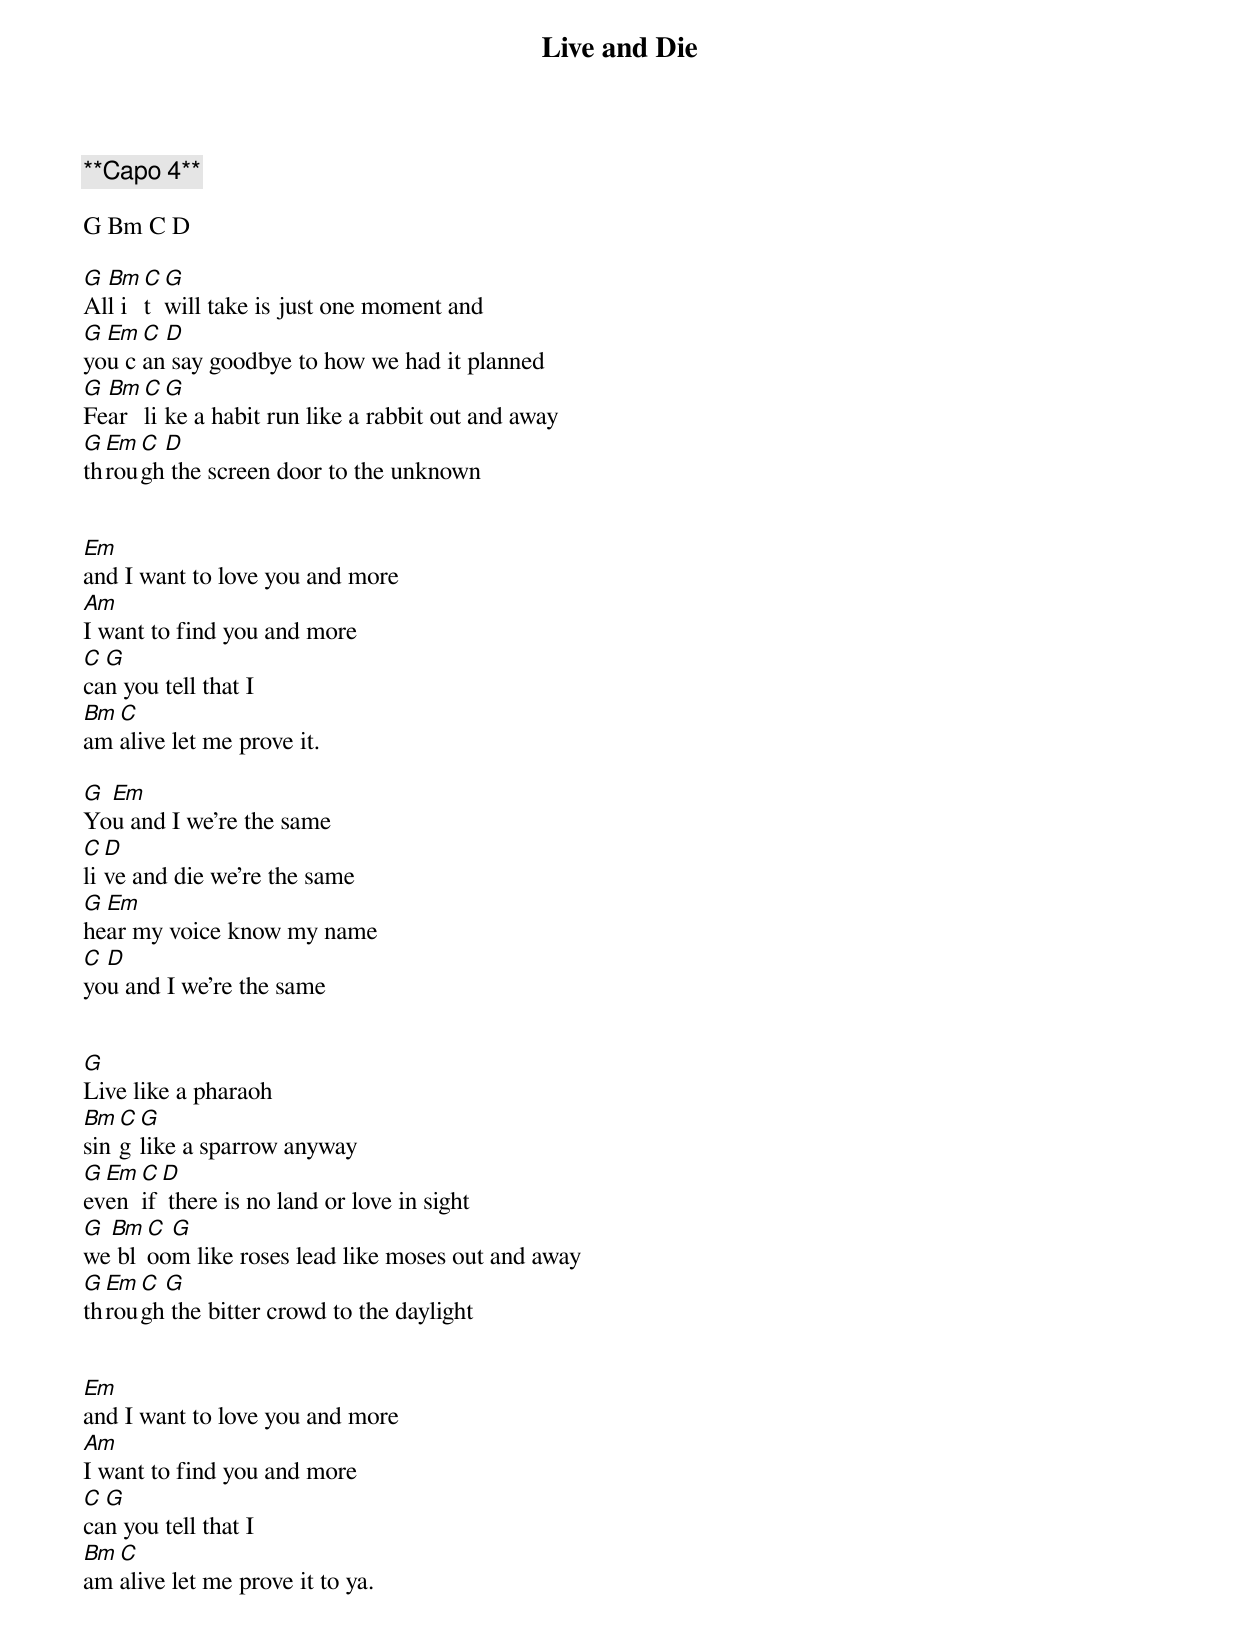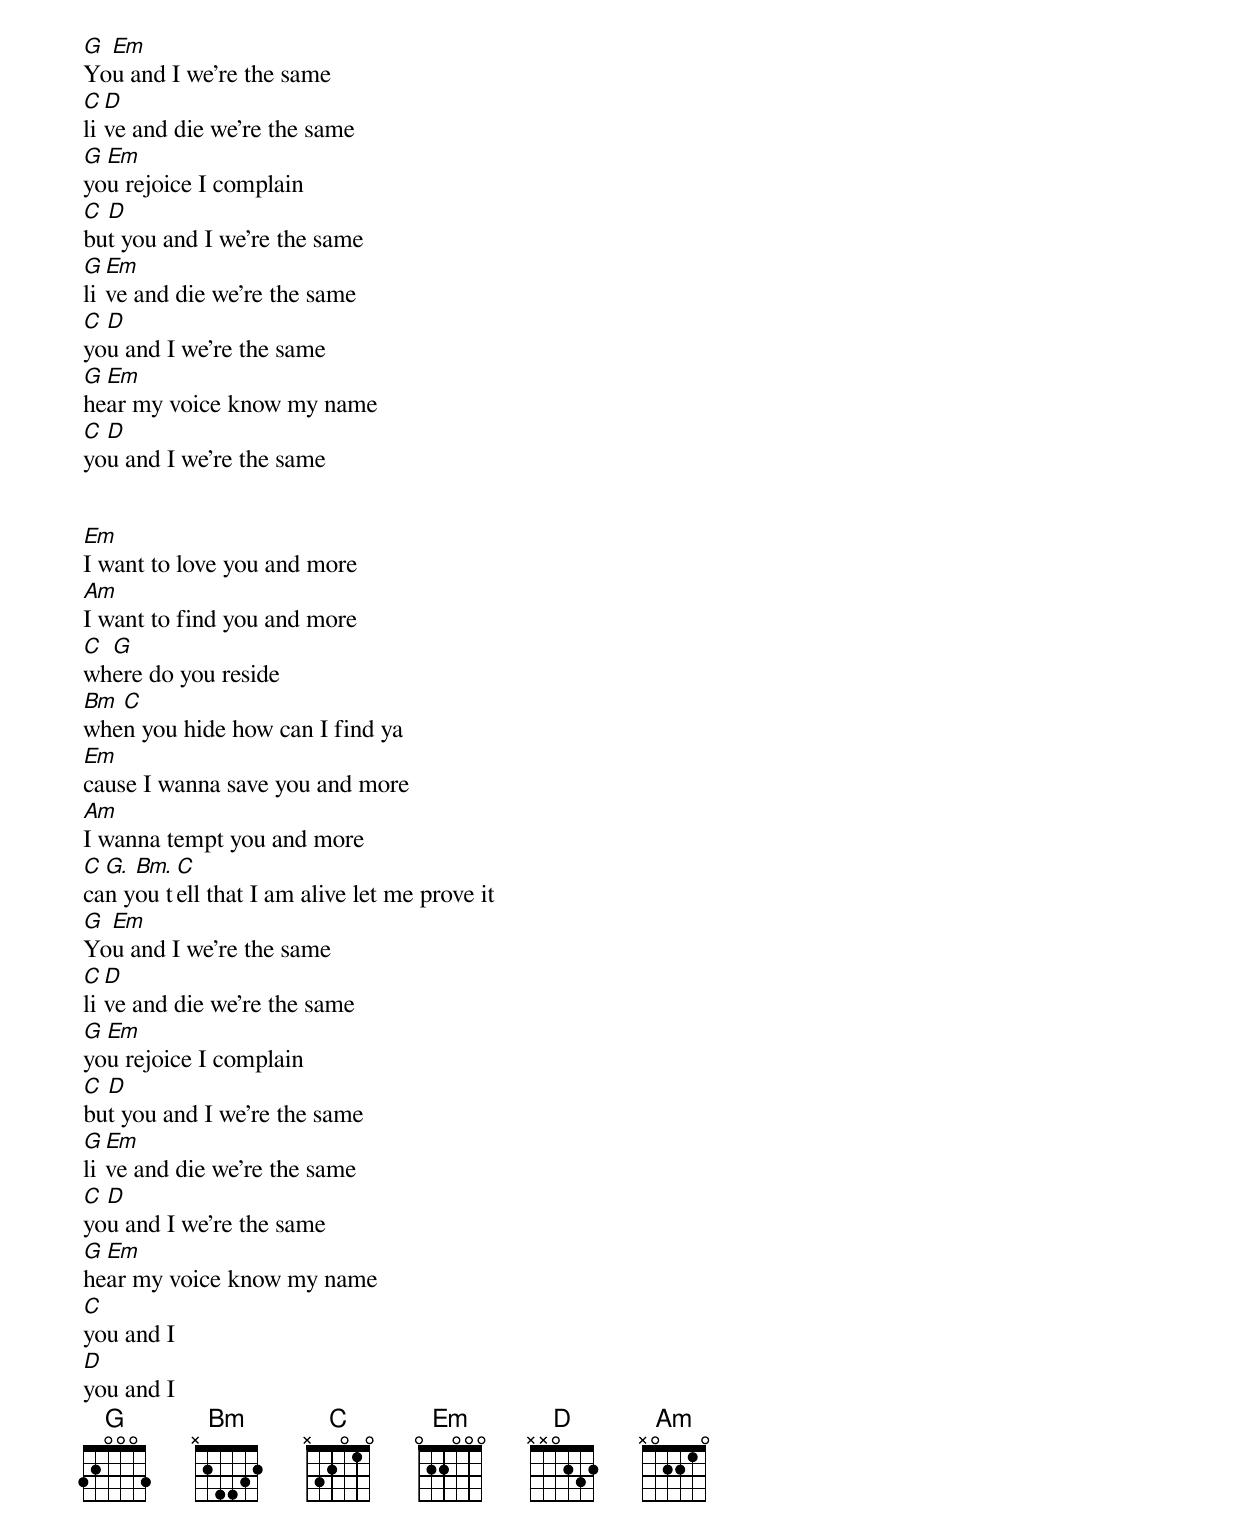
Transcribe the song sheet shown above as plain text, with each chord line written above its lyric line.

Live and Die

**Capo 4**

G Bm C D

G Bm C G
All it will take is just one moment and
G Em C D
you can say goodbye to how we had it planned
G Bm C G
Fear like a habit run like a rabbit out and away
G Em C D
through the screen door to the unknown


Em
and I want to love you and more
Am
I want to find you and more
C G
can you tell that I
Bm C
am alive let me prove it.

G Em
You and I we're the same
C D
live and die we're the same
G Em
hear my voice know my name
C D
you and I we're the same


G
Live like a pharaoh
Bm C G
sing like a sparrow anyway
G Em C D
even if there is no land or love in sight
G Bm C G
we bloom like roses lead like moses out and away
G Em C G
through the bitter crowd to the daylight


Em
and I want to love you and more
Am
I want to find you and more
C G
can you tell that I
Bm C
am alive let me prove it to ya.


G Em
You and I we're the same
C D
live and die we're the same
G Em
you rejoice I complain
C D
but you and I we're the same
G Em
live and die we're the same
C D
you and I we're the same
G Em
hear my voice know my name
C D
you and I we're the same


Em
I want to love you and more
Am
I want to find you and more
C G
where do you reside
Bm C
when you hide how can I find ya
Em
cause I wanna save you and more
Am
I wanna tempt you and more
C G. Bm. C
can you tell that I am alive let me prove it
G Em
You and I we're the same
C D
live and die we're the same
G Em
you rejoice I complain
C D
but you and I we're the same
G Em
live and die we're the same
C D
you and I we're the same
G Em
hear my voice know my name
C
you and I
D
you and I
